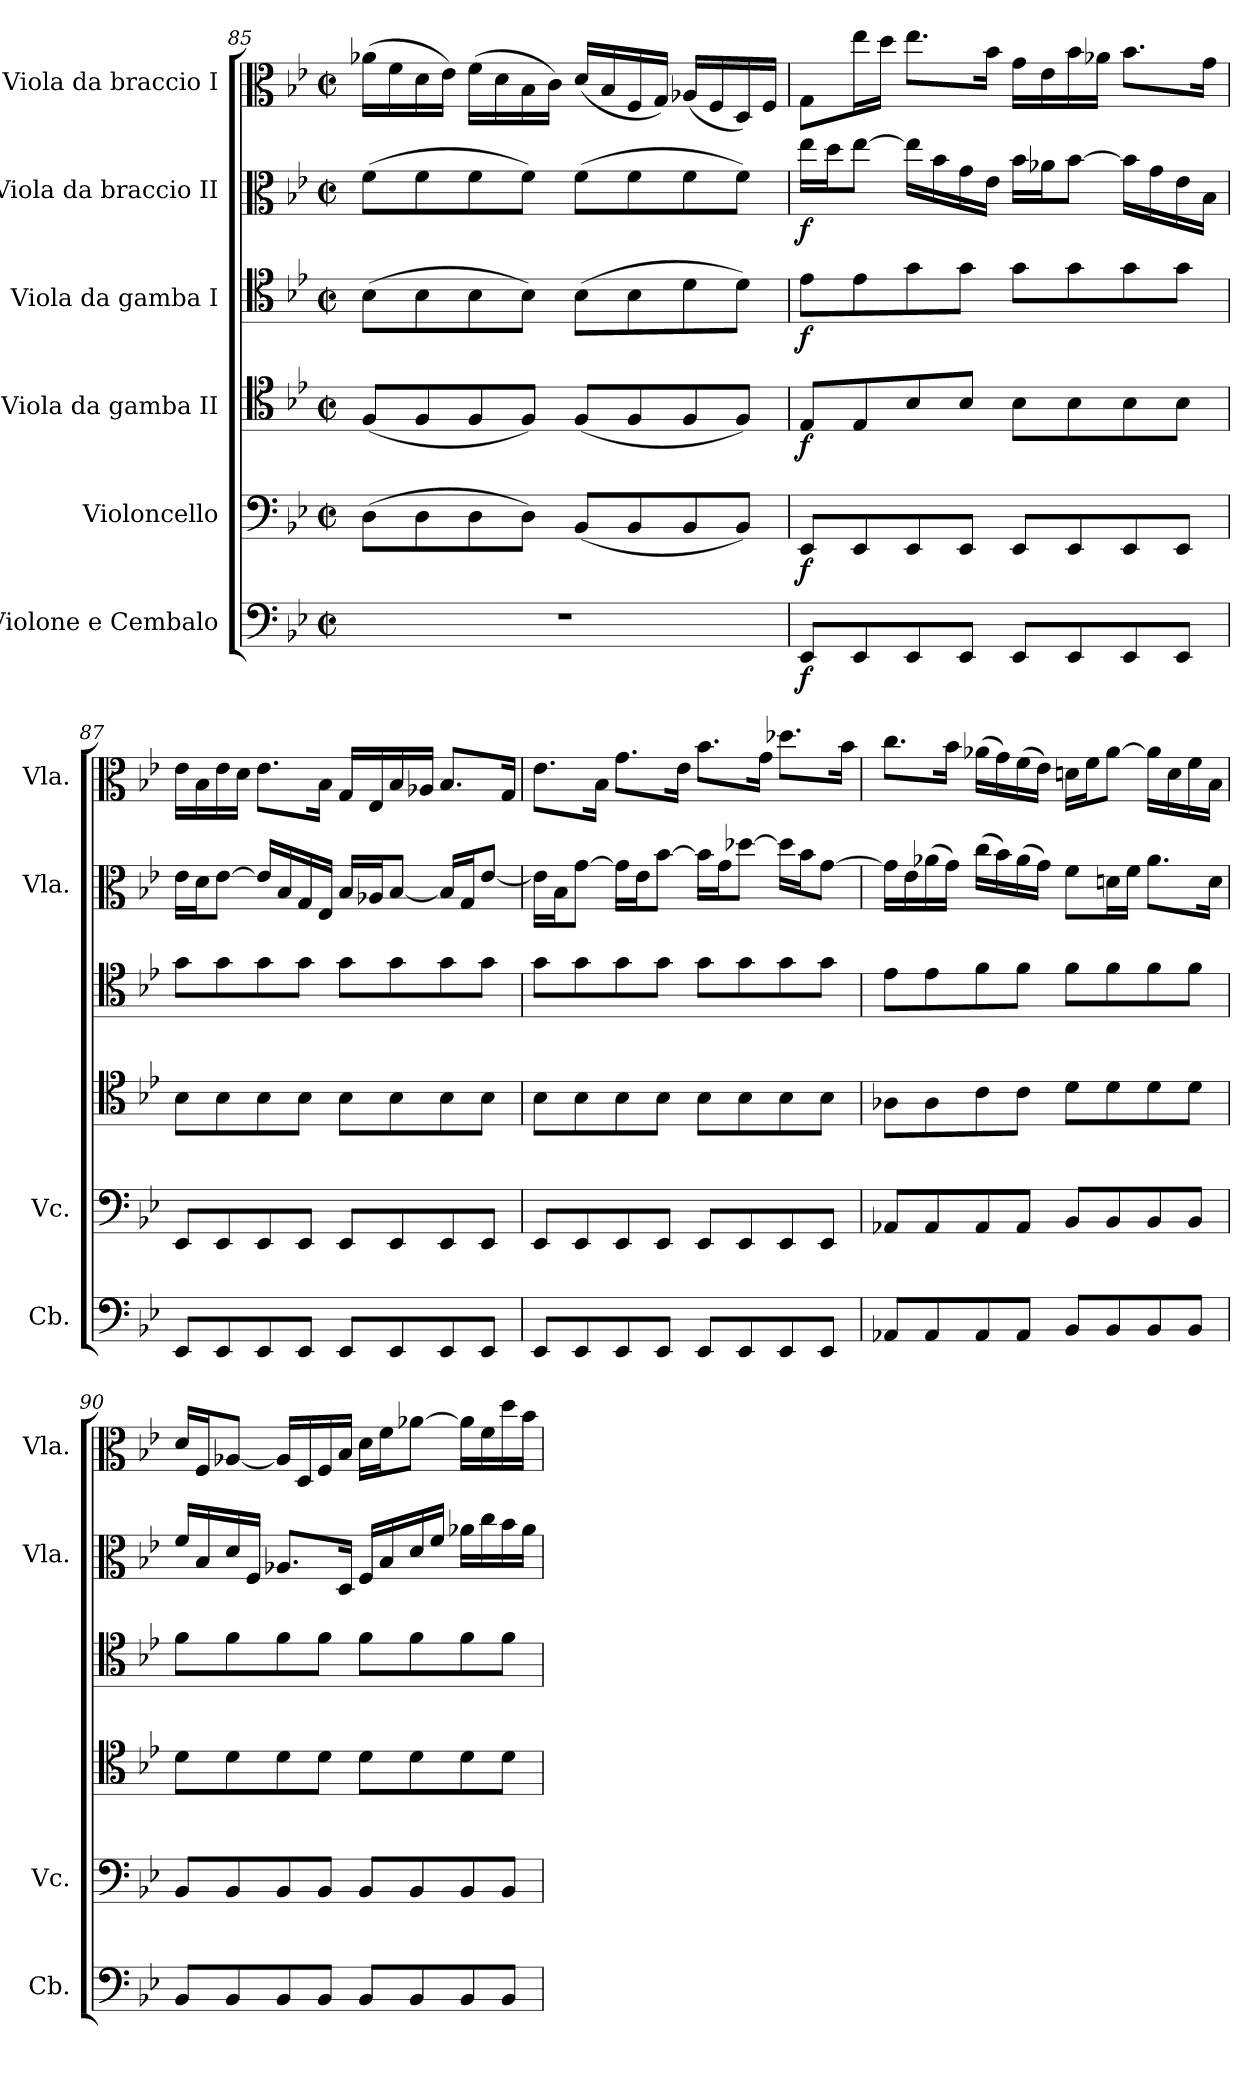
**kern	**dynam	**kern	**dynam	**kern	**dynam	**kern	**dynam	**kern	**dynam	**kern
*part6	*part6	*part5	*part5	*part4	*part4	*part3	*part3	*part2	*part2	*part1
*staff6	*staff6	*staff5	*staff5	*staff4	*staff4	*staff3	*staff3	*staff2	*staff2	*staff1
*I"Violone e Cembalo	*	*I"Violoncello	*	*I"Viola da gamba II	*	*I"Viola da gamba I	*	*I"Viola da braccio II	*	*I"Viola da braccio I
*I'Cb.	*	*I'Vc.	*	*	*	*	*	*I'Vla.	*	*I'Vla.
*clefF4	*	*clefF4	*	*clefC4	*	*clefC4	*	*clefC3	*	*clefC3
*ITrd7c12	*	*	*	*	*	*	*	*	*	*
*k[b-e-]	*	*k[b-e-]	*	*k[b-e-]	*	*k[b-e-]	*	*k[b-e-]	*	*k[b-e-]
*B-:	*	*B-:	*	*B-:	*	*B-:	*	*B-:	*	*B-:
*M2/2	*	*M2/2	*	*M2/2	*	*M2/2	*	*M2/2	*	*M2/2
*met(c|)	*	*met(c|)	*	*met(c|)	*	*met(c|)	*	*met(c|)	*	*met(c|)
=85	=85	=85	=85	=85	=85	=85	=85	=85	=85	=85
1r	.	(8Di\L	.	(8Fi/L	.	(8B-i\L	.	(8fi\L	.	(16a-Xi\LL
.	.	.	.	.	.	.	.	.	.	16fi\
.	.	8Di\	.	8Fi/	.	8B-i\	.	8fi\	.	16di\
.	.	.	.	.	.	.	.	.	.	16e-i\JJ)
.	.	8Di\	.	8Fi/	.	8B-i\	.	8fi\	.	(16fi\LL
.	.	.	.	.	.	.	.	.	.	16di\
.	.	8Di\J)	.	8Fi/J)	.	8B-i\J)	.	8fi\J)	.	16B-i\
.	.	.	.	.	.	.	.	.	.	16ci\JJ)
.	.	(8BB-i/L	.	(8Fi/L	.	(8B-i\L	.	(8fi\L	.	(16di/LL
.	.	.	.	.	.	.	.	.	.	16B-i/
.	.	8BB-i/	.	8Fi/	.	8B-i\	.	8fi\	.	16Fi/
.	.	.	.	.	.	.	.	.	.	16Gi/JJ)
.	.	8BB-i/	.	8Fi/	.	8di\	.	8fi\	.	(16A-Xi/LL
.	.	.	.	.	.	.	.	.	.	16Fi/
.	.	8BB-i/J)	.	8Fi/J)	.	8di\J)	.	8fi\J)	.	16Di/)
.	.	.	.	.	.	.	.	.	.	16Fi/JJ
!!LO:PB:g=z
=86	=86	=86	=86	=86	=86	=86	=86	=86	=86	=86
8EEE-i/L	f	8EE-i/L	f	8E-i/L	f	8e-i\L	f	16ee-i\LL	f	8Gi\L
.	.	.	.	.	.	.	.	16ddi\J	.	.
8EEE-i/	.	8EE-i/	.	8E-i/	.	8e-i\	.	[8ee-i\J	.	16ee-i\L
.	.	.	.	.	.	.	.	.	.	16ddi\JJ
8EEE-i/	.	8EE-i/	.	8B-i/	.	8gi\	.	16ee-i\LL]	.	8.ee-i\L
.	.	.	.	.	.	.	.	16b-i\	.	.
8EEE-i/J	.	8EE-i/J	.	8B-i/J	.	8gi\J	.	16gi\	.	.
.	.	.	.	.	.	.	.	16e-i\JJ	.	16b-i\Jk
8EEE-i/L	.	8EE-i/L	.	8B-i\L	.	8gi\L	.	16b-i\LL	.	16gi\LL
.	.	.	.	.	.	.	.	16a-Xi\J	.	16e-i\
8EEE-i/	.	8EE-i/	.	8B-i\	.	8gi\	.	[8b-i\J	.	16b-i\
.	.	.	.	.	.	.	.	.	.	16a-Xi\JJ
8EEE-i/	.	8EE-i/	.	8B-i\	.	8gi\	.	16b-i\LL]	.	8.b-i\L
.	.	.	.	.	.	.	.	16gi\	.	.
8EEE-i/J	.	8EE-i/J	.	8B-i\J	.	8gi\J	.	16e-i\	.	.
.	.	.	.	.	.	.	.	16B-i\JJ	.	16gi\Jk
=87	=87	=87	=87	=87	=87	=87	=87	=87	=87	=87
8EEE-i/L	.	8EE-i/L	.	8B-i\L	.	8gi\L	.	16e-i\LL	.	16e-i\LL
.	.	.	.	.	.	.	.	16di\J	.	16B-i\
8EEE-i/	.	8EE-i/	.	8B-i\	.	8gi\	.	[8e-i\J	.	16e-i\
.	.	.	.	.	.	.	.	.	.	16di\JJ
8EEE-i/	.	8EE-i/	.	8B-i\	.	8gi\	.	16e-i/LL]	.	8.e-i\L
.	.	.	.	.	.	.	.	16B-i/	.	.
8EEE-i/J	.	8EE-i/J	.	8B-i\J	.	8gi\J	.	16Gi/	.	.
.	.	.	.	.	.	.	.	16E-i/JJ	.	16B-i\Jk
8EEE-i/L	.	8EE-i/L	.	8B-i\L	.	8gi\L	.	16B-i/LL	.	16Gi/LL
.	.	.	.	.	.	.	.	16A-Xi/J	.	16E-i/
8EEE-i/	.	8EE-i/	.	8B-i\	.	8gi\	.	[8B-i/J	.	16B-i/
.	.	.	.	.	.	.	.	.	.	16A-Xi/JJ
8EEE-i/	.	8EE-i/	.	8B-i\	.	8gi\	.	16B-i/LL]	.	8.B-i/L
.	.	.	.	.	.	.	.	16Gi/J	.	.
8EEE-i/J	.	8EE-i/J	.	8B-i\J	.	8gi\J	.	[8e-i/J	.	.
.	.	.	.	.	.	.	.	.	.	16Gi/Jk
=88	=88	=88	=88	=88	=88	=88	=88	=88	=88	=88
8EEE-i/L	.	8EE-i/L	.	8B-i\L	.	8gi\L	.	16e-i\LL]	.	8.e-i\L
.	.	.	.	.	.	.	.	16B-i\J	.	.
8EEE-i/	.	8EE-i/	.	8B-i\	.	8gi\	.	[8gi\J	.	.
.	.	.	.	.	.	.	.	.	.	16B-i\Jk
8EEE-i/	.	8EE-i/	.	8B-i\	.	8gi\	.	16gi\LL]	.	8.gi\L
.	.	.	.	.	.	.	.	16e-i\J	.	.
8EEE-i/J	.	8EE-i/J	.	8B-i\J	.	8gi\J	.	[8b-i\J	.	.
.	.	.	.	.	.	.	.	.	.	16e-i\Jk
8EEE-i/L	.	8EE-i/L	.	8B-i\L	.	8gi\L	.	16b-i\LL]	.	8.b-i\L
.	.	.	.	.	.	.	.	16gi\J	.	.
8EEE-i/	.	8EE-i/	.	8B-i\	.	8gi\	.	[8dd-Xi\J	.	.
.	.	.	.	.	.	.	.	.	.	16gi\Jk
8EEE-i/	.	8EE-i/	.	8B-i\	.	8gi\	.	16dd-i\LL]	.	8.dd-Xi\L
.	.	.	.	.	.	.	.	16b-i\J	.	.
8EEE-i/J	.	8EE-i/J	.	8B-i\J	.	8gi\J	.	[8gi\J	.	.
.	.	.	.	.	.	.	.	.	.	16b-i\Jk
=89	=89	=89	=89	=89	=89	=89	=89	=89	=89	=89
8AAA-Xi/L	.	8AA-Xi/L	.	8A-Xi\L	.	8e-i\L	.	16gi\LL]	.	8.cci\L
.	.	.	.	.	.	.	.	16e-i\	.	.
8AAA-i/	.	8AA-i/	.	8A-i\	.	8e-i\	.	(16a-Xi\	.	.
.	.	.	.	.	.	.	.	16gi\JJ)	.	16b-i\Jk
8AAA-i/	.	8AA-i/	.	8ci\	.	8fi\	.	(16cci\LL	.	(16a-Xi\LL
.	.	.	.	.	.	.	.	16b-i\)	.	16gi\)
8AAA-i/J	.	8AA-i/J	.	8ci\J	.	8fi\J	.	(16a-i\	.	(16fi\
.	.	.	.	.	.	.	.	16gi\JJ)	.	16e-i\JJ)
8BBB-i/L	.	8BB-i/L	.	8di\L	.	8fi\L	.	8fi\L	.	16dni\LL
.	.	.	.	.	.	.	.	.	.	16fi\J
8BBB-i/	.	8BB-i/	.	8di\	.	8fi\	.	16dni\L	.	[8a-i\J
.	.	.	.	.	.	.	.	16fi\JJ	.	.
8BBB-i/	.	8BB-i/	.	8di\	.	8fi\	.	8.a-i\L	.	16a-i\LL]
.	.	.	.	.	.	.	.	.	.	16di\
8BBB-i/J	.	8BB-i/J	.	8di\J	.	8fi\J	.	.	.	16fi\
.	.	.	.	.	.	.	.	16di\Jk	.	16B-i\JJ
!!LO:LB:g=z
=90	=90	=90	=90	=90	=90	=90	=90	=90	=90	=90
8BBB-i/L	.	8BB-i/L	.	8di\L	.	8fi\L	.	16fi/LL	.	16di/LL
.	.	.	.	.	.	.	.	16B-i/	.	16Fi/J
8BBB-i/	.	8BB-i/	.	8di\	.	8fi\	.	16di/	.	[8A-Xi/J
.	.	.	.	.	.	.	.	16Fi/JJ	.	.
8BBB-i/	.	8BB-i/	.	8di\	.	8fi\	.	8.A-Xi/L	.	16A-i/LL]
.	.	.	.	.	.	.	.	.	.	16Di/
8BBB-i/J	.	8BB-i/J	.	8di\J	.	8fi\J	.	.	.	16Fi/
.	.	.	.	.	.	.	.	16Di/Jk	.	16B-i/JJ
8BBB-i/L	.	8BB-i/L	.	8di\L	.	8fi\L	.	16Fi/LL	.	16di\LL
.	.	.	.	.	.	.	.	16B-i/	.	16fi\J
8BBB-i/	.	8BB-i/	.	8di\	.	8fi\	.	16di/	.	[8a-Xi\J
.	.	.	.	.	.	.	.	16fi/JJ	.	.
8BBB-i/	.	8BB-i/	.	8di\	.	8fi\	.	16a-Xi\LL	.	16a-i\LL]
.	.	.	.	.	.	.	.	16cci\	.	16fi\
8BBB-i/J	.	8BB-i/J	.	8di\J	.	8fi\J	.	16b-i\	.	16ddi\
.	.	.	.	.	.	.	.	16a-i\JJ	.	16b-i\JJ
=	=	=	=	=	=	=	=	=	=	=
*-	*-	*-	*-	*-	*-	*-	*-	*-	*-	*-
